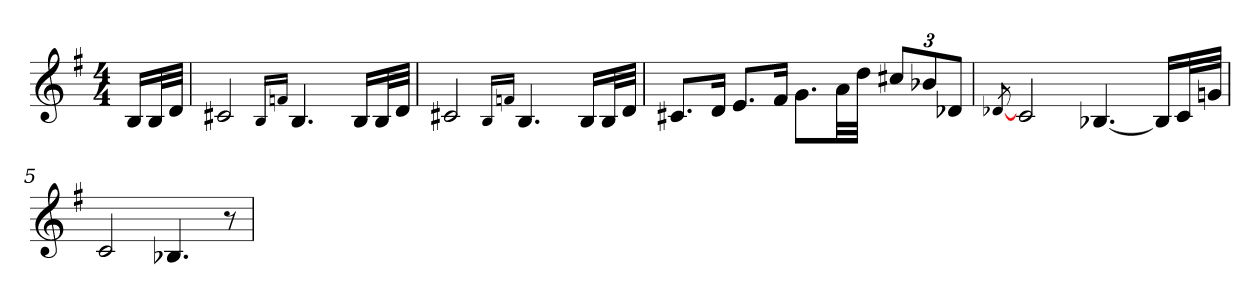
**kern
*part1
*staff1
*clefG2
*k[f#]
*G:
*M4/4
*MM58
=
16BLL
32BL
32dJJJ
=1
2c#X
16qqB/LL
16qqfn/JJ
4.B
16BLL
32BL
32dJJJ
=2
2c#X
16qqB/LL
16qqfn/JJ
4.B
16BLL
32BL
32dJJJ
=3
8.c#XL
16dJk
8.eL
16f#Jk
8.gL
32aLL
32ddJJJ
12cc#XL
12b-X
12d-XJ
=4
[8qd-X/
2c
[4.B-X
16B-LL]
32cL
32gnJJJ
=5
2c
4.B-X
8r
=
*-
